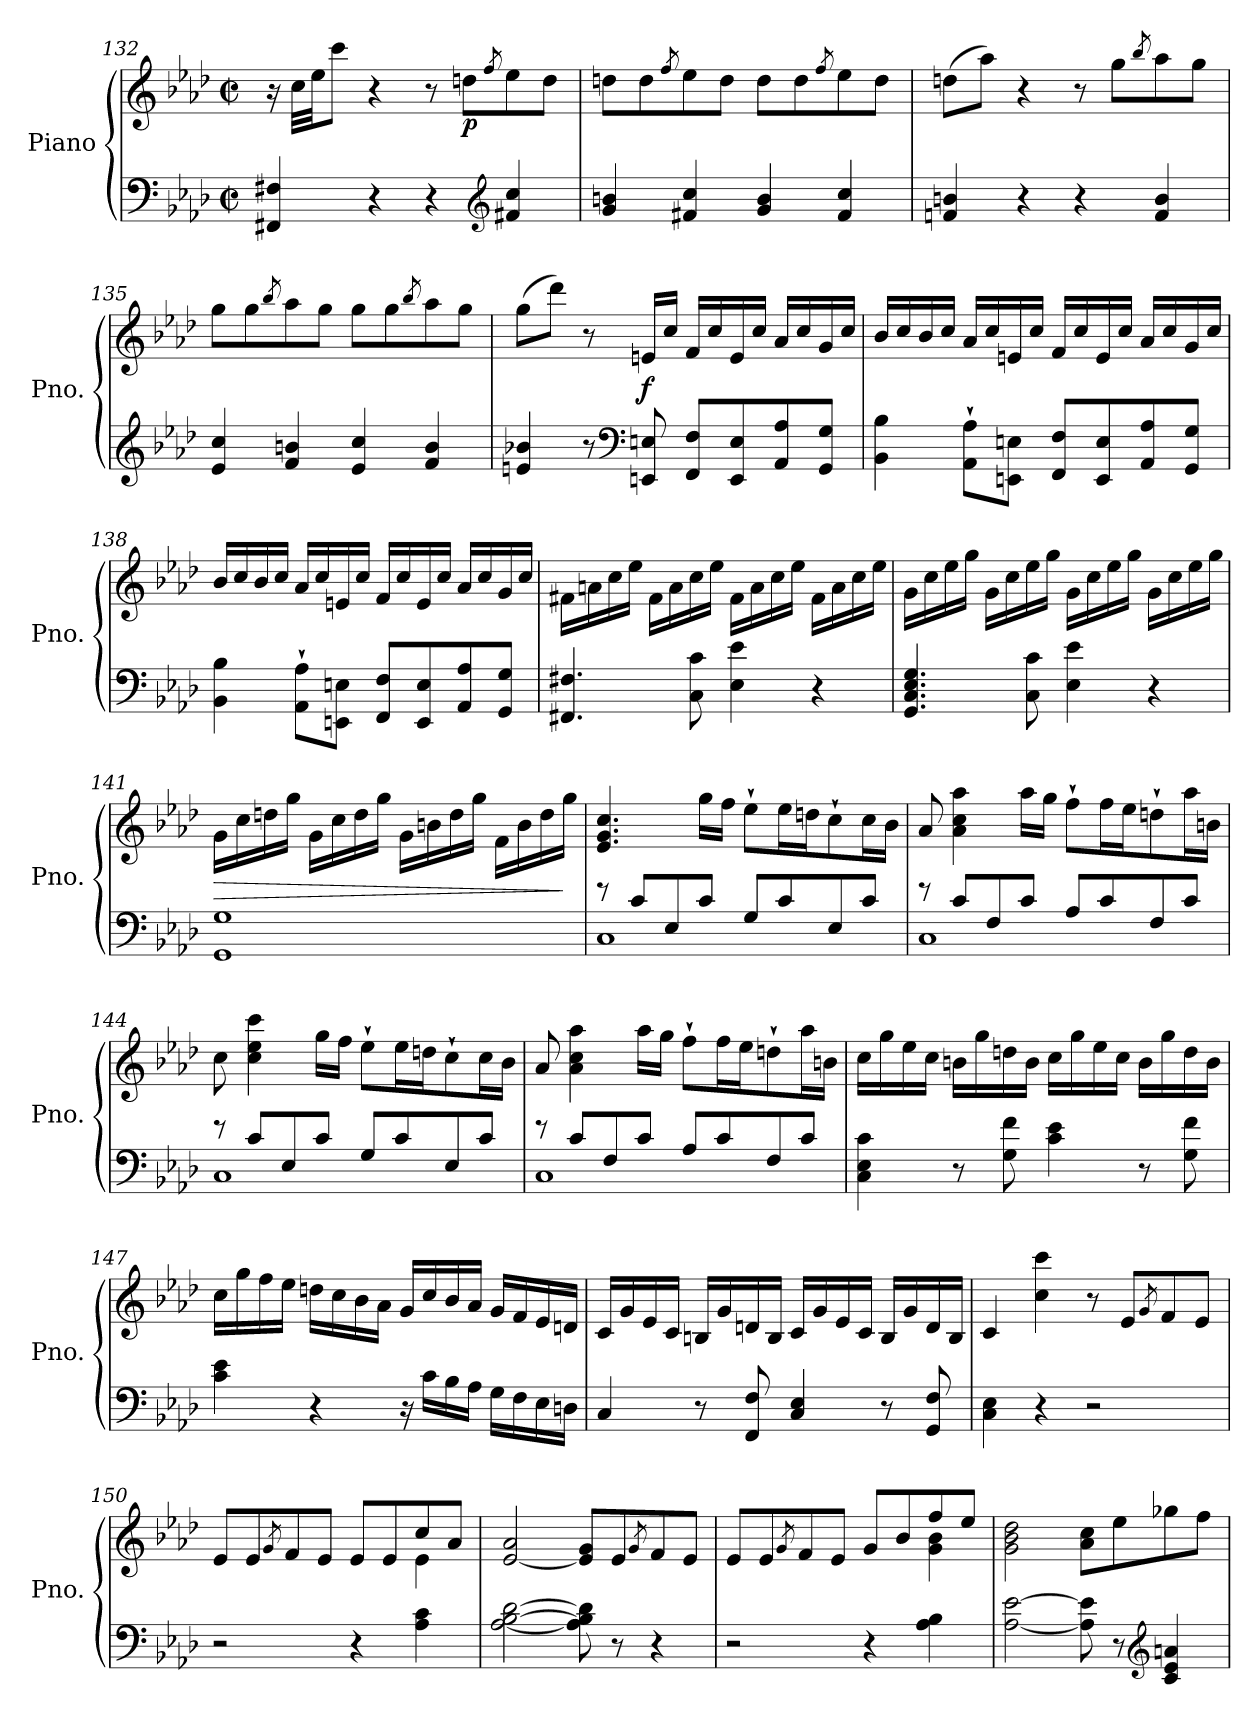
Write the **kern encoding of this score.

**kern	**kern	**dynam
*part1	*part1	*part1
*staff2	*staff1	*staff1/2
*I"Piano	*	*
*I'Pno.	*	*
!!LO:LB:g=z
*clefF4	*clefG2	*
*k[b-e-a-d-]	*k[b-e-a-d-]	*
*A-:	*A-:	*
*M2/2	*M2/2	*
*met(c|)	*met(c|)	*
=132	=132	=132
4FF#X/ 4F#X/	16r	.
.	32cc\LLL	.
.	32ee-\JJ	.
.	8ccc\J	.
4r	4r	.
4r	8r	.
!	!	!LO:DY:b
.	8ddn\L	p
*clefG2	*	*
.	8qff/	.
4f#X/ 4cc/	8ee-\	.
.	8dd\J	.
=133	=133	=133
4g/ 4bn/	8ddn\L	.
.	8dd\	.
.	8qff/	.
4f#X/ 4cc/	8ee-\	.
.	8dd\J	.
4g/ 4b/	8dd\L	.
.	8dd\	.
.	8qff/	.
4f#/ 4cc/	8ee-\	.
.	8dd\J	.
=134	=134	=134
4fn/ 4bn/	(8ddn\L	.
.	8aa-\J)	.
4r	4r	.
4r	8r	.
.	8gg\L	.
.	8qbb-/	.
4f/ 4b/	8aa-\	.
.	8gg\J	.
=135	=135	=135
4e-/ 4cc/	8gg\L	.
.	8gg\	.
.	8qbb-/	.
4f/ 4bn/	8aa-\	.
.	8gg\J	.
4e-/ 4cc/	8gg\L	.
.	8gg\	.
.	8qbb-/	.
4f/ 4b/	8aa-\	.
.	8gg\J	.
!!LO:LB:g=z
=136	=136	=136
4en/ 4b-X/	(8gg\L	.
.	8ddd-\J)	.
8r	8r	.
*clefF4	*	*
!	!	!LO:DY:b
8EEn/ 8En/	16en/LL	f
.	16cc/JJ	.
8FF/ 8F/L	16f/LL	.
.	16cc/	.
8EE/ 8E/	16e/	.
.	16cc/JJ	.
8AA-/ 8A-/	16a-/LL	.
.	16cc/	.
8GG/ 8G/J	16g/	.
.	16cc/JJ	.
=137	=137	=137
4BB-\ 4B-\	16b-/LL	.
.	16cc/	.
.	16b-/	.
.	16cc/JJ	.
8AA-\` 8A-\`L	16a-/LL	.
.	16cc/	.
8EEn\ 8En\J	16en/	.
.	16cc/JJ	.
8FF/ 8F/L	16f/LL	.
.	16cc/	.
8EE/ 8E/	16e/	.
.	16cc/JJ	.
8AA-/ 8A-/	16a-/LL	.
.	16cc/	.
8GG/ 8G/J	16g/	.
.	16cc/JJ	.
=138	=138	=138
4BB-\ 4B-\	16b-/LL	.
.	16cc/	.
.	16b-/	.
.	16cc/JJ	.
8AA-\` 8A-\`L	16a-/LL	.
.	16cc/	.
8EEn\ 8En\J	16en/	.
.	16cc/JJ	.
8FF/ 8F/L	16f/LL	.
.	16cc/	.
8EE/ 8E/	16e/	.
.	16cc/JJ	.
8AA-/ 8A-/	16a-/LL	.
.	16cc/	.
8GG/ 8G/J	16g/	.
.	16cc/JJ	.
!!LO:LB:g=z
=139	=139	=139
4.FF#X/ 4.F#X/	16f#X\LL	.
.	16an\	.
.	16cc\	.
.	16ee-\JJ	.
.	16f#\LL	.
.	16a\	.
8C\ 8c\	16cc\	.
.	16ee-\JJ	.
4E-\ 4e-\	16f#\LL	.
.	16a\	.
.	16cc\	.
.	16ee-\JJ	.
4r	16f#\LL	.
.	16a\	.
.	16cc\	.
.	16ee-\JJ	.
=140	=140	=140
4.GG/ 4.C/ 4.E-/ 4.G/	16g\LL	.
.	16cc\	.
.	16ee-\	.
.	16gg\JJ	.
.	16g\LL	.
.	16cc\	.
8C\ 8c\	16ee-\	.
.	16gg\JJ	.
4E-\ 4e-\	16g\LL	.
.	16cc\	.
.	16ee-\	.
.	16gg\JJ	.
4r	16g\LL	.
.	16cc\	.
.	16ee-\	.
.	16gg\JJ	.
!!LO:PB:g=z
=141	=141	=141
!	!	!LO:HP:b
1GG 1G	16g\LL	>
.	16cc\	.
.	16ddn\	.
.	16gg\JJ	.
.	16g\LL	.
.	16cc\	.
.	16dd\	.
.	16gg\JJ	.
.	16g\LL	.
.	16bn\	.
.	16dd\	.
.	16gg\JJ	.
.	16f\LL	.
.	16b\	.
.	16dd\	.
.	16gg\JJ	]
=142	=142	=142
*^	*	*
8r	1C	4.e-/ 4.g/ 4.cc/	.
8c/L	.	.	.
8E-/	.	.	.
8c/J	.	16gg\LL	.
.	.	16ff\JJ	.
8G/L	.	8ee-`\L	.
8c/	.	16ee-\L	.
.	.	16ddn\J	.
8E-/	.	8cc`\	.
8c/J	.	16cc\L	.
.	.	16b-\JJ	.
=143	=143	=143	=143
8r	1C	8a-/	.
8c/L	.	4a-\ 4cc\ 4aa-\	.
8F/	.	.	.
8c/J	.	16aa-\LL	.
.	.	16gg\JJ	.
8A-/L	.	8ff`\L	.
8c/	.	16ff\L	.
.	.	16ee-\J	.
8F/	.	8ddn`\	.
8c/J	.	16aa-\L	.
.	.	16bn\JJ	.
!!LO:LB:g=z
=144	=144	=144	=144
8r	1C	8cc\	.
8c/L	.	4cc\ 4ee-\ 4ccc\	.
8E-/	.	.	.
8c/J	.	16gg\LL	.
.	.	16ff\JJ	.
8G/L	.	8ee-`\L	.
8c/	.	16ee-\L	.
.	.	16ddn\J	.
8E-/	.	8cc`\	.
8c/J	.	16cc\L	.
.	.	16b-\JJ	.
=145	=145	=145	=145
8r	1C	8a-/	.
8c/L	.	4a-\ 4cc\ 4aa-\	.
8F/	.	.	.
8c/J	.	16aa-\LL	.
.	.	16gg\JJ	.
8A-/L	.	8ff`\L	.
8c/	.	16ff\L	.
.	.	16ee-\J	.
8F/	.	8ddn`\	.
8c/J	.	16aa-\L	.
.	.	16bn\JJ	.
*v	*v	*	*
!!LO:LB:g=z
=146	=146	=146
4C\ 4E-\ 4c\	16cc\LL	.
.	16gg\	.
.	16ee-\	.
.	16cc\JJ	.
8r	16bn\LL	.
.	16gg\	.
8G\ 8f\	16ddn\	.
.	16b\JJ	.
4c\ 4e-\	16cc\LL	.
.	16gg\	.
.	16ee-\	.
.	16cc\JJ	.
8r	16b\LL	.
.	16gg\	.
8G\ 8f\	16dd\	.
.	16b\JJ	.
=147	=147	=147
4c\ 4e-\	16cc\LL	.
.	16gg\	.
.	16ff\	.
.	16ee-\JJ	.
4r	16ddn\LL	.
.	16cc\	.
.	16b-\	.
.	16a-\JJ	.
16r	16g/LL	.
16c\LL	16cc/	.
16B-\	16b-/	.
16A-\JJ	16a-/JJ	.
16G\LL	16g/LL	.
16F\	16f/	.
16E-\	16e-/	.
16Dn\JJ	16dn/JJ	.
!!LO:LB:g=z
=148	=148	=148
4C/	16c/LL	.
.	16g/	.
.	16e-/	.
.	16c/JJ	.
8r	16Bn/LL	.
.	16g/	.
8FF/ 8F/	16dn/	.
.	16B/JJ	.
4C/ 4E-/	16c/LL	.
.	16g/	.
.	16e-/	.
.	16c/JJ	.
8r	16B/LL	.
.	16g/	.
8GG/ 8F/	16d/	.
.	16B/JJ	.
!!LO:LB:g=z
=149	=149	=149
4C\ 4E-\	4c/	.
4r	4cc\ 4ccc\	.
2r	8r	.
.	8e-/L	.
.	8qg/	.
.	8f/	.
.	8e-/J	.
=150	=150	=150
*	*^	*
2r	8e-/L	2ryy	.
.	8e-/	.	.
.	8qg/	.	.
.	8f/	.	.
.	8e-/J	.	.
4r	8e-/L	4ryy	.
.	8e-/	.	.
4A-\ 4c\	8cc/	4e-\	.
.	8a-/J	.	.
*	*v	*v	*
=151	=151	=151
[2A-\ [2B-\ [2d-\	[2e-/ 2a-/	.
8A-\] 8B-\] 8d-\]	8e-/] 8g/L	.
8r	8e-/	.
.	8qg/	.
4r	8f/	.
.	8e-/J	.
=152	=152	=152
*	*^	*
2r	8e-/L	2ryy	.
.	8e-/	.	.
.	8qg/	.	.
.	8f/	.	.
.	8e-/J	.	.
4r	8g/L	4ryy	.
.	8b-/	.	.
4A-\ 4B-\	8ff/	4g\ 4b-\	.
.	8ee-/J	.	.
*	*v	*v	*
=153	=153	=153
[2A-\ [2e-\	2g\ 2b-\ 2dd-\	.
8A-\] 8e-\]	8a-\ 8cc\L	.
8r	8ee-\	.
*clefG2	*	*
4c/ 4e-/ 4an/	8gg-X\	.
.	8ff\J	.
=	=	=
*-	*-	*-
